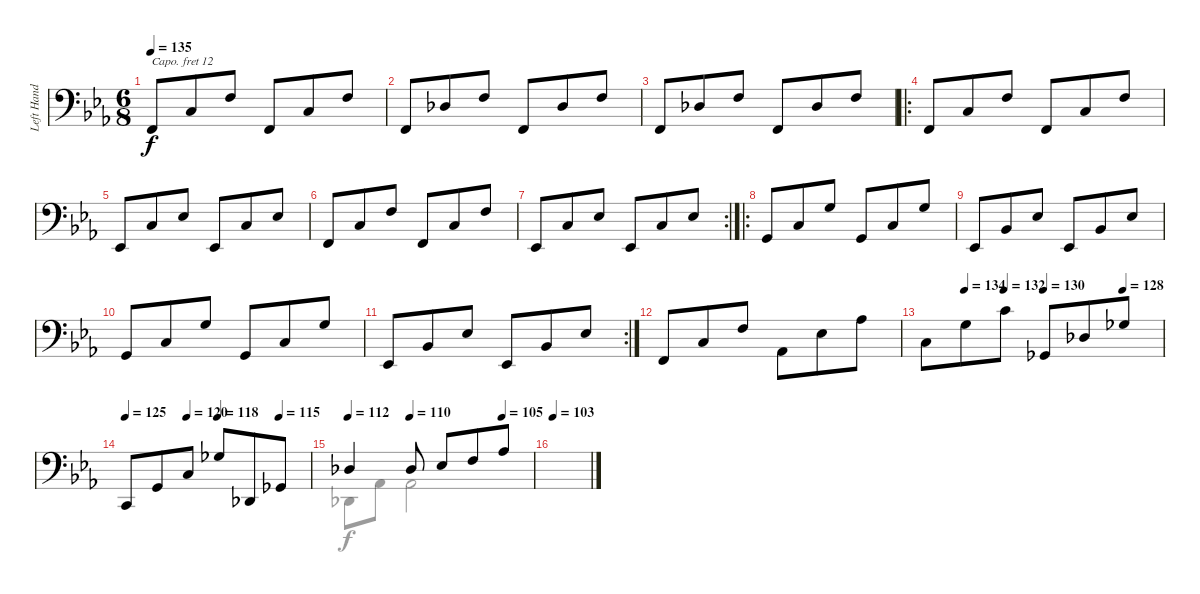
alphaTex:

\track ("Left Hand" "Left Hand") {instrument acousticgrandpiano}
\staff {score}
\capo 12
\tuning (C3 G2 C2 G1 C1 G0 C-1) {hide}
\voice
\ts (6 8)
\tempo 135
\clef f4
\ks cminor
5.5.8{dy f} 0.3.8 5.3.8 5.5.8 0.3.8 5.3.8 |
5.5.8 1.3.8 5.3.8 5.5.8 1.3.8 5.3.8 |
5.5.8 1.3.8 5.3.8 5.5.8 1.3.8 5.3.8 |
\ro
5.5.8 0.3.8 5.3.8 5.5.8 0.3.8 5.3.8 |
3.5.8 0.3.8 3.3.8 3.5.8 0.3.8 3.3.8 |
5.5.8 0.3.8 5.3.8 5.5.8 0.3.8 5.3.8 |
\rc 2
3.5.8 0.3.8 3.3.8 3.5.8 0.3.8 3.3.8 |
\ro
0.4.8 0.3.8 0.2.8 0.4.8 0.3.8 0.2.8 |
3.5.8 3.4.8 3.3.8 3.5.8 3.4.8 3.3.8 |
0.4.8 0.3.8 0.2.8 0.4.8 0.3.8 0.2.8 |
\rc 2
3.5.8 3.4.8 3.3.8 3.5.8 3.4.8 3.3.8 |
5.5.8 0.3.8 5.3.8 1.4.8 3.3.8 1.2.8 |
\tempo (134 0.16666666666666666)
\tempo (132 0.3333333333333333)
\tempo (130 0.5)
\tempo (128 0.8333333333333334)
0.3.8 0.2.8 0.1.8 6.5.8 1.3.8 6.3.8 |
\tempo 125
\tempo (120 0.3333333333333333)
\tempo (118 0.5)
\tempo (115 0.8333333333333334)
0.5.8 0.4.8 0.3.8 18.7.8 1.5.8 6.5.8 |
\tempo 112
\tempo (110 0.3333333333333333)
\tempo (105 0.8333333333333334)
1.3.4 1.3.8 3.3.8 5.3.8 1.2.8 |
\tempo 103
\voice
\clef f4
\ottava regular
\simile none
\ks cminor
|
|
|
|
|
|
|
|
|
|
|
|
|
|
1.5.8 1.4.8 1.4.2 |
